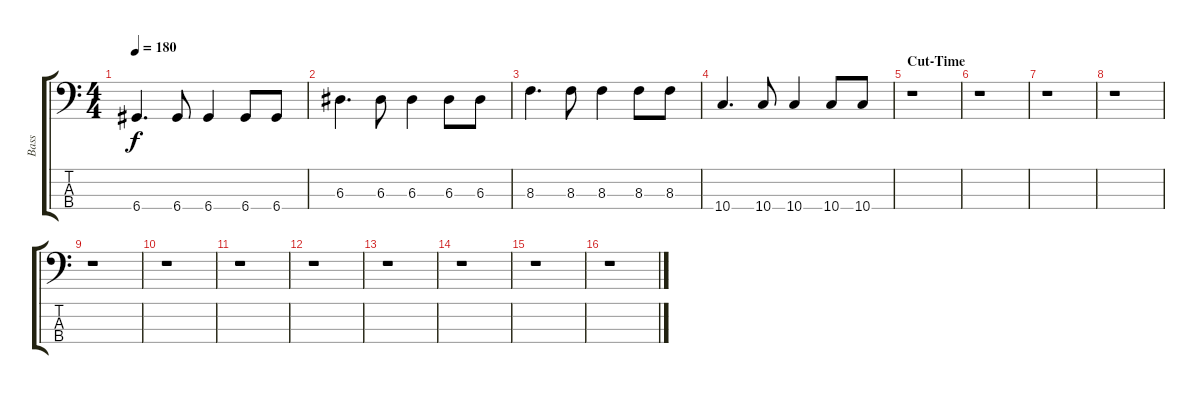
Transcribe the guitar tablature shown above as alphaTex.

\track ("Bass" "Bass") {instrument electricbasspick}
\staff {score tabs}
\tuning (G2 D2 A1 D1) {hide}
\ts (4 4)
\tempo 180
\clef f4
\ks c
6.4.4{d dy f} 6.4.8 6.4.4 6.4.8 6.4.8 |
6.3.4{d} 6.3.8 6.3.4 6.3.8 6.3.8 |
8.3.4{d} 8.3.8 8.3.4 8.3.8 8.3.8 |
10.4.4{d} 10.4.8 10.4.4 10.4.8 10.4.8 |
\section ("" "Cut-Time")
r.1 |
r.1 |
r.1 |
r.1 |
r.1 |
r.1 |
r.1 |
r.1 |
r.1 |
r.1 |
r.1 |
r.1
